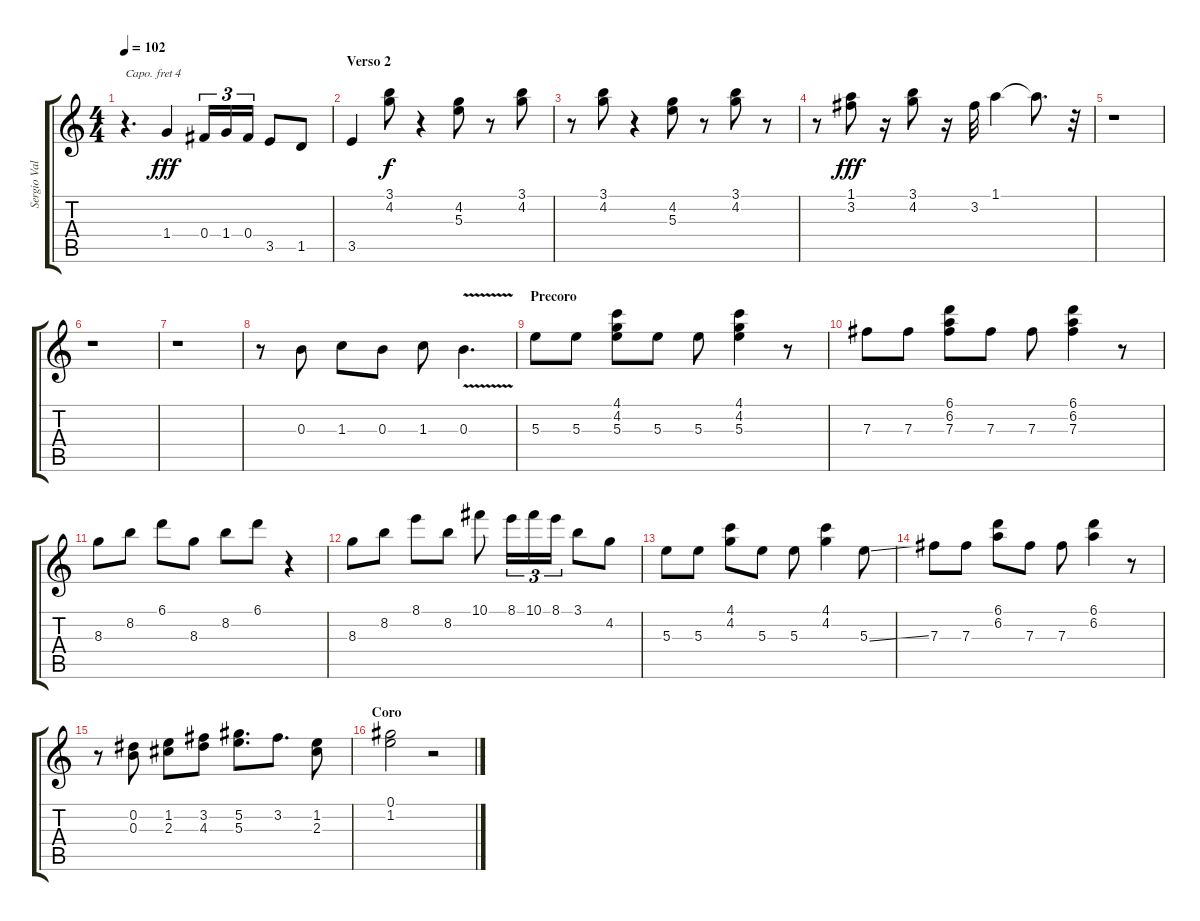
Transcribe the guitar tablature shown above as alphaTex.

\track ("Sergio Vallín" "Sergio Val") {instrument acousticguitarsteel}
\staff {score tabs}
\capo 4
\tuning (E4 B3 G3 D3 A2 E2) {hide}
\ts (4 4)
\tempo 102
\clef g2
\ks c
r.4{d dy fff} 1.4.4 0.4.16{tu (3 2)} 1.4.16{tu (3 2)} 0.4.16{tu (3 2)} 3.5.8 1.5.8 |
\section ("" "Verso 2")
3.5.4 (3.1 4.2).8{dy f} r.4 (4.2 5.3).8 r.8 (3.1 4.2).8 |
r.8 (3.1 4.2).8 r.4 (4.2 5.3).8 r.8 (3.1 4.2).8 r.8 |
r.8 (1.1 3.2).8{dy fff} r.16 (3.1 4.2).8 r.16 3.2.32 1.1.4 1.1{t}.8{d} r.32 |
r.1 |
r.1 |
r.1 |
r.8 0.3.8 1.3.8 0.3.8 1.3.8 0.3{v}.4{d} |
\section ("" "Precoro")
5.3.8 5.3.8 (4.1 4.2 5.3).8 5.3.8 5.3.8 (4.1 4.2 5.3).4 r.8 |
7.3.8 7.3.8 (6.1 6.2 7.3).8 7.3.8 7.3.8 (6.1 6.2 7.3).4 r.8 |
8.3.8 8.2.8 6.1.8 8.3.8 8.2.8 6.1.8 r.4 |
8.3.8 8.2.8 8.1.8 8.2.8 10.1.8 8.1.16{tu (3 2)} 10.1.16{tu (3 2)} 8.1.16{tu (3 2)} 3.1.8 4.2.8 |
5.3.8 5.3.8 (4.1 4.2).8 5.3.8 5.3.8 (4.1 4.2).4 5.3{ss}.8 |
7.3.8 7.3.8 (6.1 6.2).8 7.3.8 7.3.8 (6.1 6.2).4 r.8 |
r.8 (0.2 0.3).8 (1.2 2.3).8 (3.2 4.3).8 (5.2 5.3).8{d} 3.2.8{d} (1.2 2.3).8 |
\section ("" "Coro")
(0.1 1.2).2 r.2
